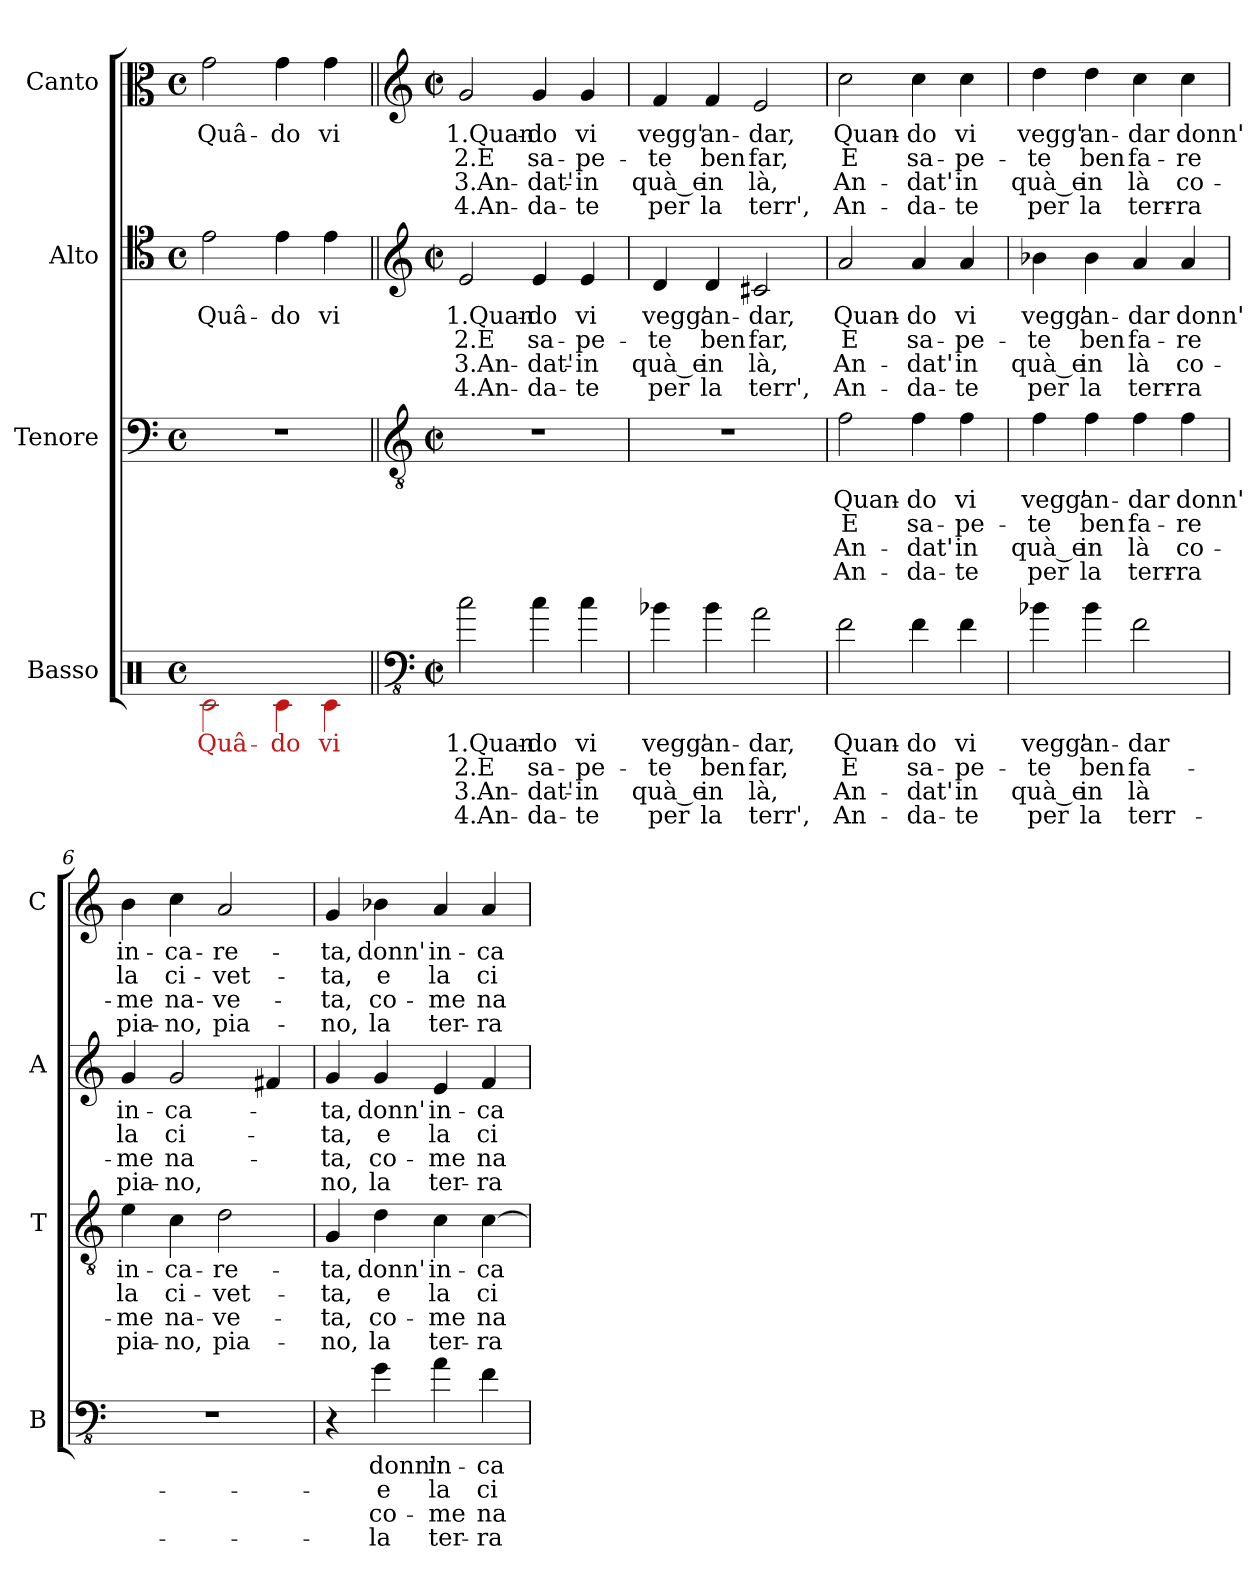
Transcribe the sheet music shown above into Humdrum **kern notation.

**kern	**text	**text	**text	**text	**kern	**text	**text	**text	**text	**kern	**text	**text	**text	**text	**kern	**text	**text	**text	**text
*part4	*part4	*part4	*part4	*part4	*part3	*part3	*part3	*part3	*part3	*part2	*part2	*part2	*part2	*part2	*part1	*part1	*part1	*part1	*part1
*staff4	*staff4	*staff4	*staff4	*staff4	*staff3	*staff3	*staff3	*staff3	*staff3	*staff2	*staff2	*staff2	*staff2	*staff2	*staff1	*staff1	*staff1	*staff1	*staff1
*I"Basso	*	*	*	*	*I"Tenore	*	*	*	*	*I"Alto	*	*	*	*	*I"Canto	*	*	*	*
*I'B	*	*	*	*	*I'T	*	*	*	*	*I'A	*	*	*	*	*I'C	*	*	*	*
*clefX	*	*	*	*	*clefF4	*	*	*	*	*clefC4	*	*	*	*	*clefC3	*	*	*	*
*k[]	*	*	*	*	*k[]	*	*	*	*	*k[]	*	*	*	*	*k[]	*	*	*	*
*C:	*	*	*	*	*C:	*	*	*	*	*C:	*	*	*	*	*C:	*	*	*	*
*M4/4	*	*	*	*	*M4/4	*	*	*	*	*M4/4	*	*	*	*	*M4/4	*	*	*	*
*met(c)	*	*	*	*	*met(c)	*	*	*	*	*met(c)	*	*	*	*	*met(c)	*	*	*	*
=1	=1	=1	=1	=1	=1	=1	=1	=1	=1	=1	=1	=1	=1	=1	=1	=1	=1	=1	=1
!LO:N:head=open	!	!	!	!	!	!	!	!	!	!LO:N:head=open	!	!	!	!	!LO:N:head=open	!	!	!	!
2c\	Quâ-	.	.	.	1r	.	.	.	.	2e\	Quâ-	.	.	.	2g\	Quâ-	.	.	.
!LO:N:head=solid	!	!	!	!	!	!	!	!	!	!LO:N:head=solid	!	!	!	!	!LO:N:head=solid	!	!	!	!
4c\	-do	.	.	.	.	.	.	.	.	4e\	-do	.	.	.	4g\	-do	.	.	.
!LO:N:head=solid	!	!	!	!	!	!	!	!	!	!LO:N:head=solid	!	!	!	!	!LO:N:head=solid	!	!	!	!
4c\	vi	.	.	.	.	.	.	.	.	4e\	vi	.	.	.	4g\	vi	.	.	.
!!LO:LB:g=z
=2||	=2||	=2||	=2||	=2||	=2||	=2||	=2||	=2||	=2||	=2||	=2||	=2||	=2||	=2||	=2||	=2||	=2||	=2||	=2||
*clefFv4	*	*	*	*	*clefGv2	*	*	*	*	*clefG2	*	*	*	*	*clefG2	*	*	*	*
*M2/2	*	*	*	*	*M2/2	*	*	*	*	*M2/2	*	*	*	*	*M2/2	*	*	*	*
*met(c|)	*	*	*	*	*met(c|)	*	*	*	*	*met(c|)	*	*	*	*	*met(c|)	*	*	*	*
2c\	1.Quan-	2.E	3.An-	4.An-	1r	.	.	.	.	2e/	1.Quan-	2.E	3.An-	4.An-	2g/	1.Quan-	2.E	3.An-	4.An-
4c\	-do	sa-	-dat'-	-da-	.	.	.	.	.	4e/	-do	sa-	-dat'-	-da-	4g/	-do	sa-	-dat'-	-da-
4c\	vi	-pe-	-in	-te	.	.	.	.	.	4e/	vi	-pe-	-in	-te	4g/	vi	-pe-	-in	-te
=3	=3	=3	=3	=3	=3	=3	=3	=3	=3	=3	=3	=3	=3	=3	=3	=3	=3	=3	=3
4B-X\	vegg'	-te	quà_e	per	1r	.	.	.	.	4d/	vegg'	-te	quà_e	per	4f/	vegg'	-te	quà_e	per
4B-\	an-	ben	in	la	.	.	.	.	.	4d/	an-	ben	in	la	4f/	an-	ben	in	la
2A\	-dar,	far,	là,	terr',	.	.	.	.	.	2c#X/	-dar,	far,	là,	terr',	2e/	-dar,	far,	là,	terr',
!!LO:LB:g=z
=4	=4	=4	=4	=4	=4	=4	=4	=4	=4	=4	=4	=4	=4	=4	=4	=4	=4	=4	=4
2F\	Quan-	E	An-	An-	2f\	Quan-	E	An-	An-	2a/	Quan-	E	An-	An-	2cc\	Quan-	E	An-	An-
4F\	-do	sa-	-dat'	-da-	4f\	-do	sa-	-dat'	-da-	4a/	-do	sa-	-dat'	-da-	4cc\	-do	sa-	-dat'	-da-
4F\	vi	-pe-	in	-te	4f\	vi	-pe-	in	-te	4a/	vi	-pe-	in	-te	4cc\	vi	-pe-	in	-te
=5	=5	=5	=5	=5	=5	=5	=5	=5	=5	=5	=5	=5	=5	=5	=5	=5	=5	=5	=5
4B-X\	vegg'	-te	quà_e	per	4f\	vegg'	-te	quà_e	per	4b-X\	vegg'	-te	quà_e	per	4dd\	vegg'	-te	quà_e	per
4B-\	an-	ben	in	la	4f\	an-	ben	in	la	4b-\	an-	ben	in	la	4dd\	an-	ben	in	la
2F\	-dar	fa-	là	terr-	4f\	-dar	fa-	là	terr-	4a/	-dar	fa-	là	terr-	4cc\	-dar	fa-	là	terr-
.	.	.	.	.	4f\	donn'	-re	co-	-ra	4a/	donn'	-re	co-	-ra	4cc\	donn'	-re	co-	-ra
=6	=6	=6	=6	=6	=6	=6	=6	=6	=6	=6	=6	=6	=6	=6	=6	=6	=6	=6	=6
1r	.	.	.	.	4e\	in-	la	-me	pia-	4g/	in-	la	-me	pia-	4b\	in-	la	-me	pia-
.	.	.	.	.	4c\	-ca-	ci-	na-	-no,	2g/	-ca-	ci-	na-	-no,	4cc\	-ca-	ci-	na-	-no,
.	.	.	.	.	2d\	-re-	-vet-	-ve-	pia-	.	.	.	.	.	2a/	-re-	-vet-	-ve-	pia-
.	.	.	.	.	.	.	.	.	.	4f#X/	.	.	.	.	.	.	.	.	.
=7	=7	=7	=7	=7	=7	=7	=7	=7	=7	=7	=7	=7	=7	=7	=7	=7	=7	=7	=7
4r	ta,	-ta,	ta,	-no,	4G/	-ta,	-ta,	-ta,	-no,	4g/	-ta,	-ta,	-ta,	no,	4g/	-ta,	-ta,	-ta,	-no,
4G\	donn'	e	co-	la	4d\	donn'	e	co-	la	4g/	donn'	e	co-	la	4b-X\	donn'	e	co-	la
4A\	in-	la	-me	ter-	4c\	in-	la	-me	ter-	4e/	in-	la	-me	ter-	4a/	in-	la	-me	ter-
4F\	-ca-	ci-	na-	-ra	[4c\	-ca-	ci-	na-	-ra	4f/	-ca-	ci-	na-	-ra	4a/	-ca-	ci-	na-	-ra
=	=	=	=	=	=	=	=	=	=	=	=	=	=	=	=	=	=	=	=
*-	*-	*-	*-	*-	*-	*-	*-	*-	*-	*-	*-	*-	*-	*-	*-	*-	*-	*-	*-
